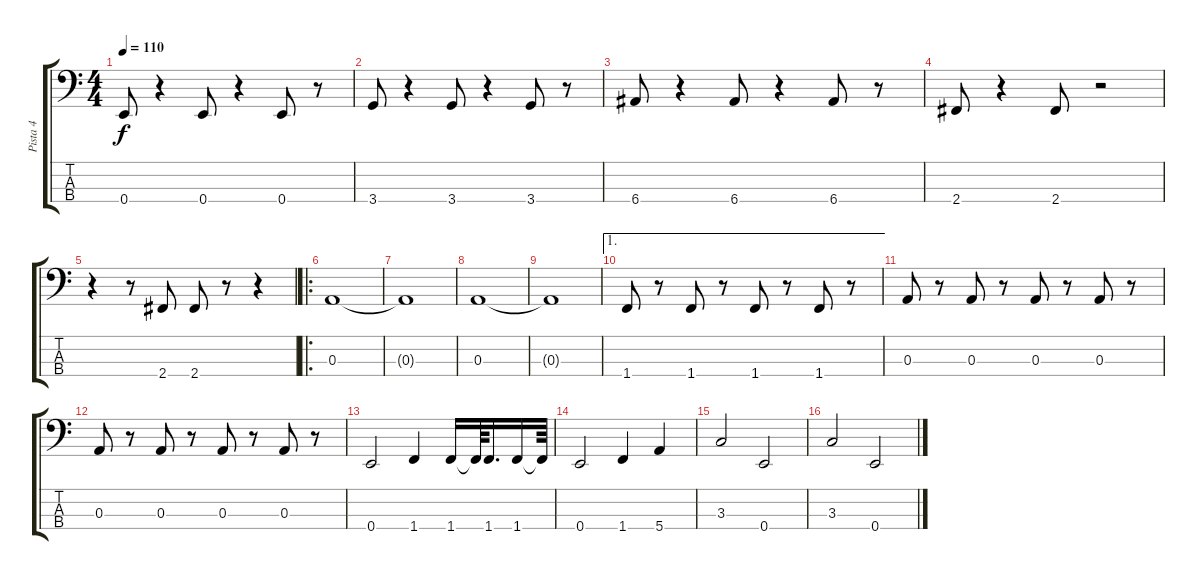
\track ("Pista 4" "Pista 4") {instrument electricbasspick}
\staff {score tabs}
\tuning (G2 D2 A1 E1) {hide}
\ts (4 4)
\tempo 110
\clef f4
\ks c
0.4.8{dy f volume 9 instrument electricbasspick} r.4 0.4.8 r.4 0.4.8 r.8 |
3.4.8 r.4 3.4.8 r.4 3.4.8 r.8 |
6.4.8 r.4 6.4.8 r.4 6.4.8 r.8 |
2.4.8 r.4 2.4.8 r.2 |
r.4 r.8 2.4.8 2.4.8 r.8 r.4 |
\ro
0.3.1{volume 16} |
0.3{t}.1 |
0.3.1 |
0.3{t}.1 |
\ae 1
1.4.8 r.8 1.4.8 r.8 1.4.8 r.8 1.4.8 r.8 |
0.3.8 r.8 0.3.8 r.8 0.3.8 r.8 0.3.8 r.8 |
0.3.8 r.8 0.3.8 r.8 0.3.8 r.8 0.3.8 r.8 |
0.4.2 1.4.4 1.4.16 1.4{t}.64 1.4.16{d} 1.4.16 1.4{t}.64 |
0.4.2 1.4.4 5.4.4 |
3.3.2 0.4.2 |
3.3.2 0.4.2
